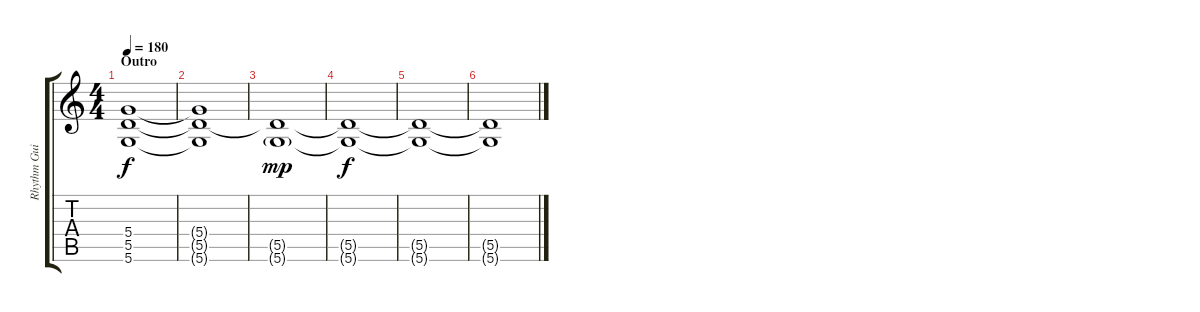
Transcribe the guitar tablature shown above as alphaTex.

\track ("Rhythm Guitar L" "Rhythm Gui") {instrument distortionguitar}
\staff {score tabs}
\tuning (E4 B3 G3 D3 A2 D2) {hide}
\ts (4 4)
\section ("" "Outro")
\tempo 180
\clef g2
\ks c
(5.4 5.5 5.6).1{dy f} |
(5.4{t} 5.5{t} 5.6{t}).1 |
(5.5{t} 5.6{g}).1{dy mp} |
(5.5{t} 5.6{t}).1{dy f} |
(5.5{t} 5.6{t}).1 |
(5.5{t} 5.6{t}).1
